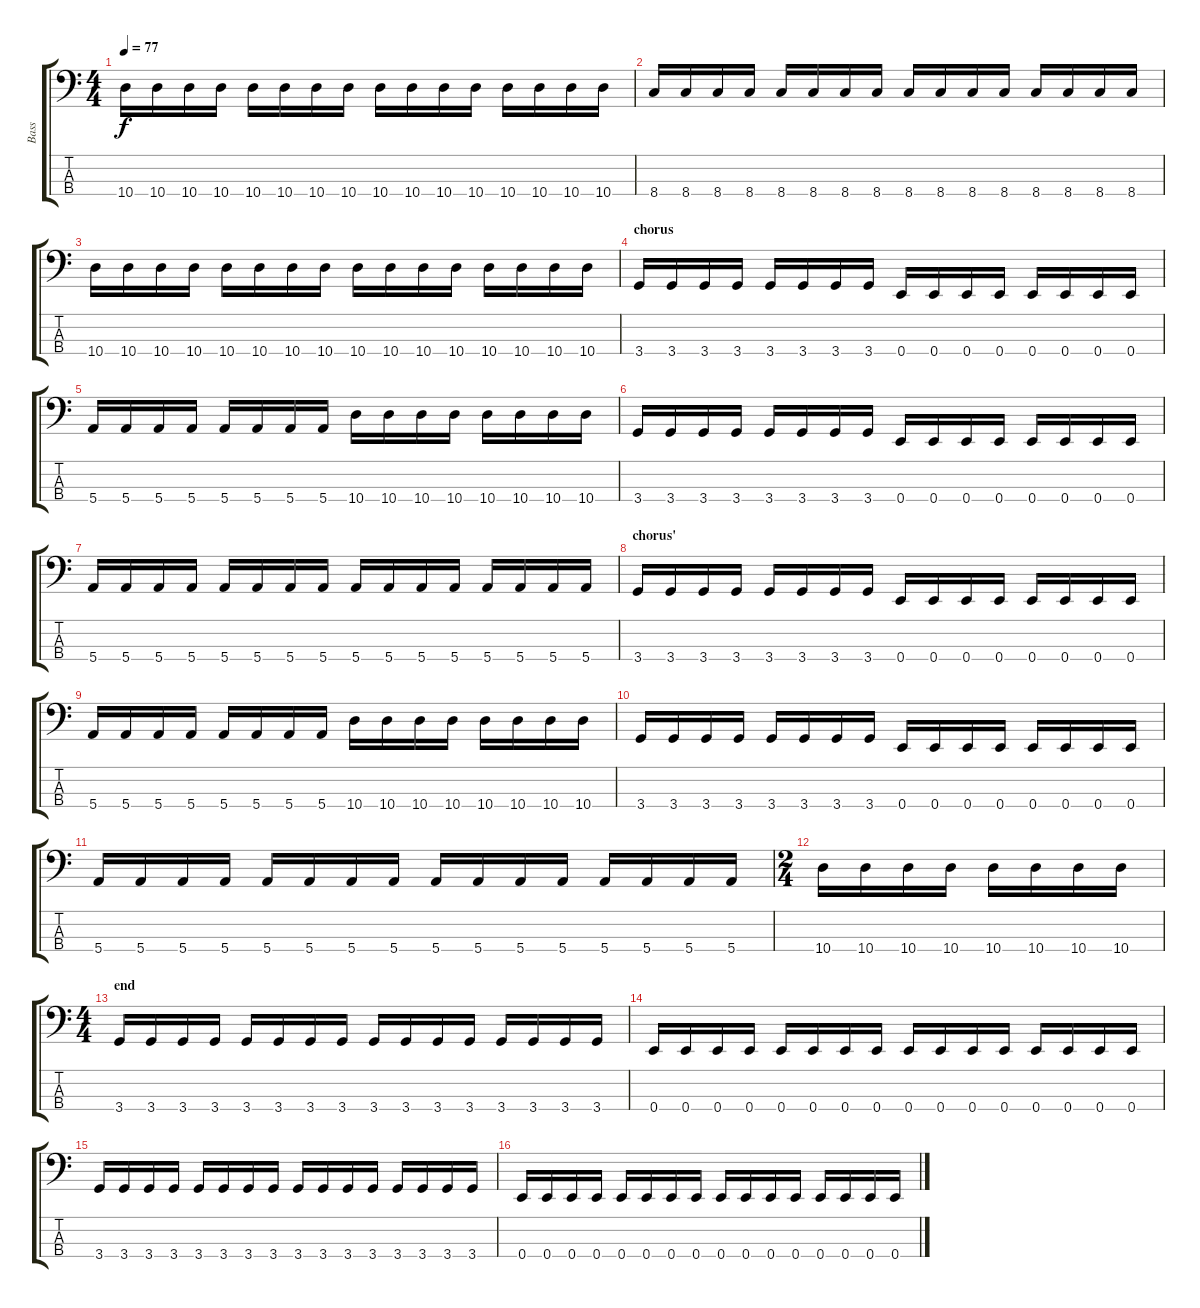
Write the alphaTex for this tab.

\track ("Bass" "Bass") {instrument electricbassfinger}
\staff {score tabs}
\tuning (G2 D2 A1 E1) {hide}
\ts (4 4)
\tempo 77
\clef f4
\ks c
10.4.16{dy f} 10.4.16 10.4.16 10.4.16 10.4.16 10.4.16 10.4.16 10.4.16 10.4.16 10.4.16 10.4.16 10.4.16 10.4.16 10.4.16 10.4.16 10.4.16 |
8.4.16 8.4.16 8.4.16 8.4.16 8.4.16 8.4.16 8.4.16 8.4.16 8.4.16 8.4.16 8.4.16 8.4.16 8.4.16 8.4.16 8.4.16 8.4.16 |
10.4.16 10.4.16 10.4.16 10.4.16 10.4.16 10.4.16 10.4.16 10.4.16 10.4.16 10.4.16 10.4.16 10.4.16 10.4.16 10.4.16 10.4.16 10.4.16 |
\section ("" "chorus")
3.4.16 3.4.16 3.4.16 3.4.16 3.4.16 3.4.16 3.4.16 3.4.16 0.4.16 0.4.16 0.4.16 0.4.16 0.4.16 0.4.16 0.4.16 0.4.16 |
5.4.16 5.4.16 5.4.16 5.4.16 5.4.16 5.4.16 5.4.16 5.4.16 10.4.16 10.4.16 10.4.16 10.4.16 10.4.16 10.4.16 10.4.16 10.4.16 |
3.4.16 3.4.16 3.4.16 3.4.16 3.4.16 3.4.16 3.4.16 3.4.16 0.4.16 0.4.16 0.4.16 0.4.16 0.4.16 0.4.16 0.4.16 0.4.16 |
5.4.16 5.4.16 5.4.16 5.4.16 5.4.16 5.4.16 5.4.16 5.4.16 5.4.16 5.4.16 5.4.16 5.4.16 5.4.16 5.4.16 5.4.16 5.4.16 |
\section ("" "chorus'")
3.4.16 3.4.16 3.4.16 3.4.16 3.4.16 3.4.16 3.4.16 3.4.16 0.4.16 0.4.16 0.4.16 0.4.16 0.4.16 0.4.16 0.4.16 0.4.16 |
5.4.16 5.4.16 5.4.16 5.4.16 5.4.16 5.4.16 5.4.16 5.4.16 10.4.16 10.4.16 10.4.16 10.4.16 10.4.16 10.4.16 10.4.16 10.4.16 |
3.4.16 3.4.16 3.4.16 3.4.16 3.4.16 3.4.16 3.4.16 3.4.16 0.4.16 0.4.16 0.4.16 0.4.16 0.4.16 0.4.16 0.4.16 0.4.16 |
5.4.16 5.4.16 5.4.16 5.4.16 5.4.16 5.4.16 5.4.16 5.4.16 5.4.16 5.4.16 5.4.16 5.4.16 5.4.16 5.4.16 5.4.16 5.4.16 |
\ts (2 4)
10.4.16 10.4.16 10.4.16 10.4.16 10.4.16 10.4.16 10.4.16 10.4.16 |
\ts (4 4)
\section ("" "end")
3.4.16 3.4.16 3.4.16 3.4.16 3.4.16 3.4.16 3.4.16 3.4.16 3.4.16 3.4.16 3.4.16 3.4.16 3.4.16 3.4.16 3.4.16 3.4.16 |
0.4.16 0.4.16 0.4.16 0.4.16 0.4.16 0.4.16 0.4.16 0.4.16 0.4.16 0.4.16 0.4.16 0.4.16 0.4.16 0.4.16 0.4.16 0.4.16 |
3.4.16 3.4.16 3.4.16 3.4.16 3.4.16 3.4.16 3.4.16 3.4.16 3.4.16 3.4.16 3.4.16 3.4.16 3.4.16 3.4.16 3.4.16 3.4.16 |
0.4.16 0.4.16 0.4.16 0.4.16 0.4.16 0.4.16 0.4.16 0.4.16 0.4.16 0.4.16 0.4.16 0.4.16 0.4.16 0.4.16 0.4.16 0.4.16
